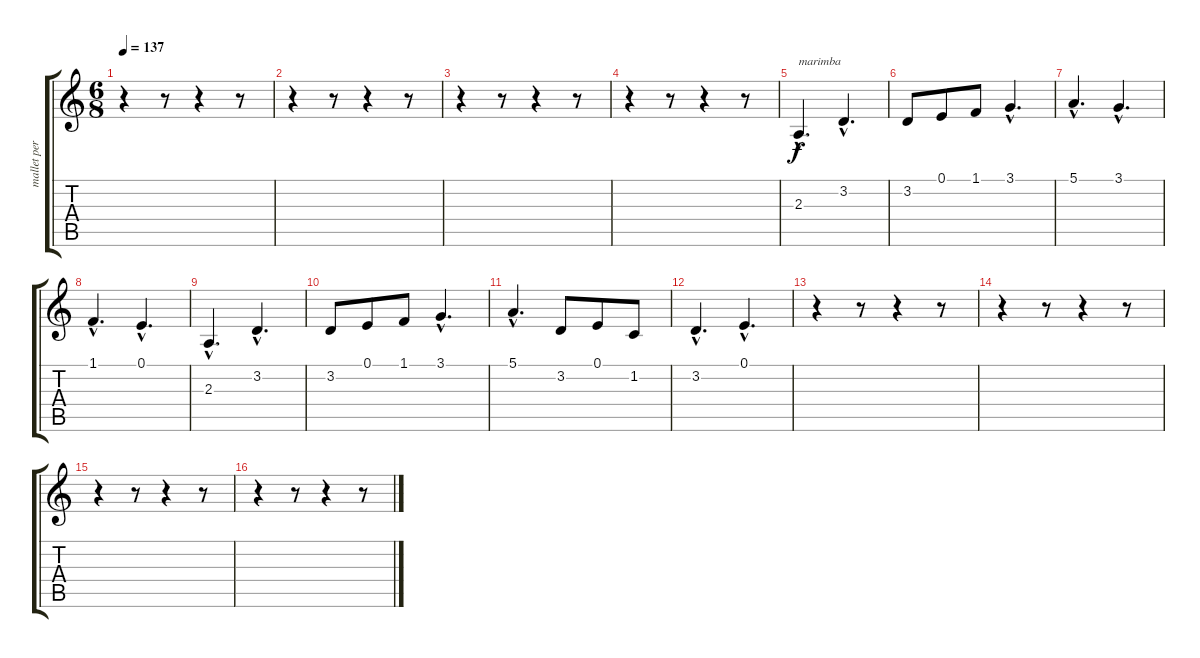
\track ("mallet percussion" "mallet per") {instrument marimba}
\staff {score tabs}
\tuning (E4 B3 G3 D3 A2 E2) {hide}
\ts (6 8)
\tempo 137
\clef g2
\ks c
r.4{dy f} r.8 r.4 r.8 |
r.4 r.8 r.4 r.8 |
r.4 r.8 r.4 r.8 |
r.4 r.8 r.4 r.8 |
2.3{hac}.4{d txt "marimba" instrument marimba} 3.2{hac}.4{d} |
3.2.8 0.1.8 1.1.8 3.1{hac}.4{d} |
5.1{hac}.4{d} 3.1{hac}.4{d} |
1.1{hac}.4{d} 0.1{hac}.4{d} |
2.3{hac}.4{d} 3.2{hac}.4{d} |
3.2.8 0.1.8 1.1.8 3.1{hac}.4{d} |
5.1{hac}.4{d} 3.2.8 0.1.8 1.2.8 |
3.2{hac}.4{d} 0.1{hac}.4{d} |
r.4 r.8 r.4 r.8 |
r.4 r.8 r.4 r.8 |
r.4 r.8 r.4 r.8 |
r.4 r.8 r.4 r.8
